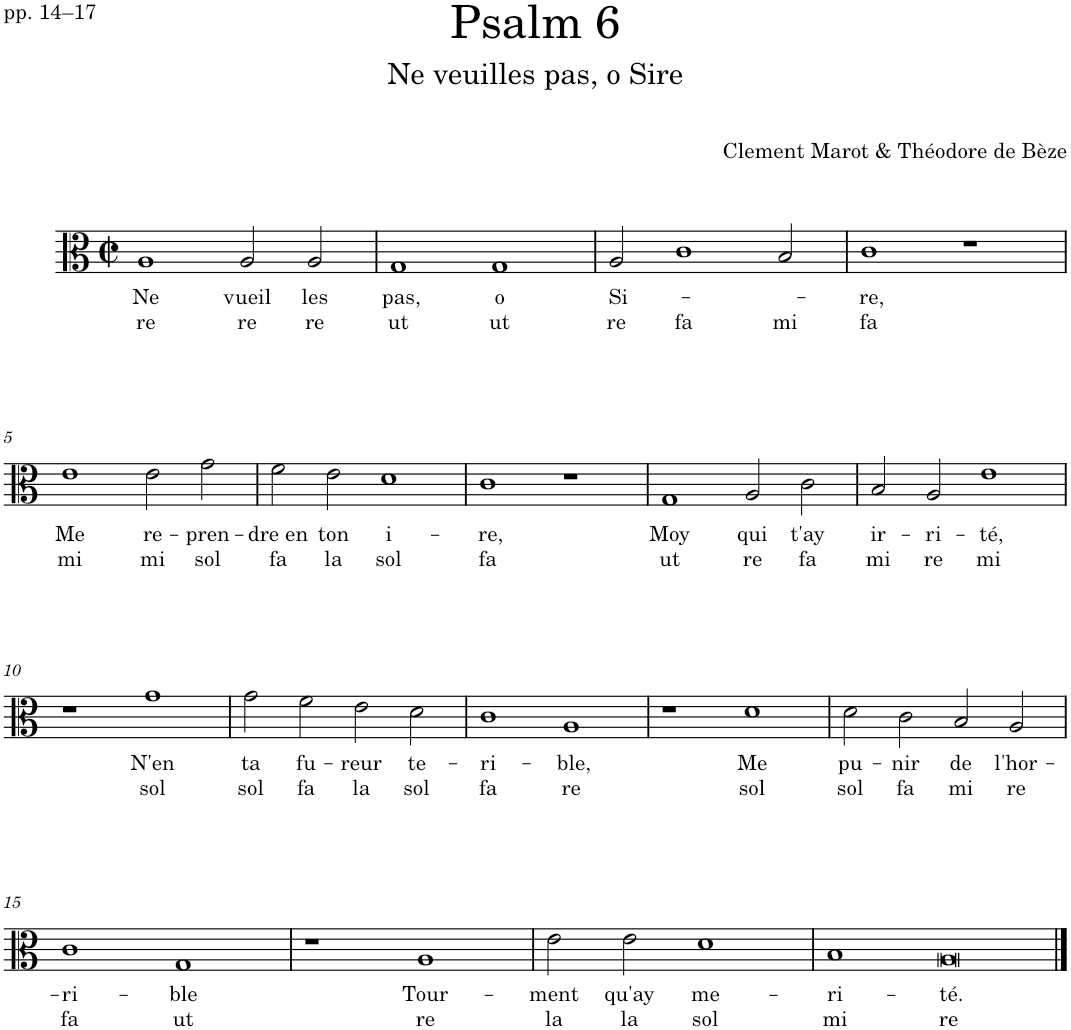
**kern	**text	**text
*part1	*part1	*part1
*staff1	*staff1	*staff1
*I"Voice	*	*
*I'Vo.	*	*
*clefC3	*	*
*k[]	*	*
*M4/2	*	*
*met(c|)	*	*
=1	=1	=1
!	!LO:LY:b	!LO:LY:b
1A	Ne	re
!	!LO:LY:b	!LO:LY:b
2A/	vueil	re
!	!LO:LY:b	!LO:LY:b
2A/	les	re
=2	=2	=2
!	!LO:LY:b	!LO:LY:b
1G	pas,	ut
!	!LO:LY:b	!LO:LY:b
1G	o	ut
=3	=3	=3
!	!LO:LY:b	!LO:LY:b
2A/	Si-	re
!	!	!LO:LY:b
1c	.	fa
!	!	!LO:LY:b
2B/	.	mi
=4	=4	=4
!	!LO:LY:b	!LO:LY:b
1c	-re,	fa
1r	.	.
!!LO:LB:g=z
=5	=5	=5
!	!LO:LY:b	!LO:LY:b
1e	Me	mi
!	!LO:LY:b	!LO:LY:b
2e\	re-	mi
!	!LO:LY:b	!LO:LY:b
2g\	-pren-	sol
=6	=6	=6
!	!LO:LY:b	!LO:LY:b
2f\	-dre en	fa
!	!LO:LY:b	!LO:LY:b
2e\	ton	la
!	!LO:LY:b	!LO:LY:b
1d	i-	sol
=7	=7	=7
!	!LO:LY:b	!LO:LY:b
1c	-re,	fa
1r	.	.
=8	=8	=8
!	!LO:LY:b	!LO:LY:b
1G	Moy	ut
!	!LO:LY:b	!LO:LY:b
2A/	qui	re
!	!LO:LY:b	!LO:LY:b
2c\	t'ay	fa
=9	=9	=9
!	!LO:LY:b	!LO:LY:b
2B/	ir-	mi
!	!LO:LY:b	!LO:LY:b
2A/	-ri-	re
!	!LO:LY:b	!LO:LY:b
1e	-té,	mi
!!LO:LB:g=z
=10	=10	=10
1r	.	.
!	!LO:LY:b	!LO:LY:b
1g	N'en	sol
=11	=11	=11
!	!LO:LY:b	!LO:LY:b
2g\	ta	sol
!	!LO:LY:b	!LO:LY:b
2f\	fu-	fa
!	!LO:LY:b	!LO:LY:b
2e\	-reur	la
!	!LO:LY:b	!LO:LY:b
2d\	te-	sol
=12	=12	=12
!	!LO:LY:b	!LO:LY:b
1c	-ri-	fa
!	!LO:LY:b	!LO:LY:b
1A	-ble,	re
=13	=13	=13
1r	.	.
!	!LO:LY:b	!LO:LY:b
1d	Me	sol
=14	=14	=14
!	!LO:LY:b	!LO:LY:b
2d\	pu-	sol
!	!LO:LY:b	!LO:LY:b
2c\	-nir	fa
!	!LO:LY:b	!LO:LY:b
2B/	de	mi
!	!LO:LY:b	!LO:LY:b
2A/	l'hor-	re
!!LO:LB:g=z
=15	=15	=15
!	!LO:LY:b	!LO:LY:b
1c	-ri-	fa
!	!LO:LY:b	!LO:LY:b
1G	-ble	ut
=16	=16	=16
1r	.	.
!	!LO:LY:b	!LO:LY:b
1A	Tour-	re
=17	=17	=17
!	!LO:LY:b	!LO:LY:b
2e\	-ment	la
!	!LO:LY:b	!LO:LY:b
2e\	qu'ay	la
!	!LO:LY:b	!LO:LY:b
1d	me-	sol
=18	=18	=18
!	!LO:LY:b	!LO:LY:b
1B	-ri-	mi
!	!LO:LY:b	!LO:LY:b
1A	-té.	re
==	==	==
*-	*-	*-
